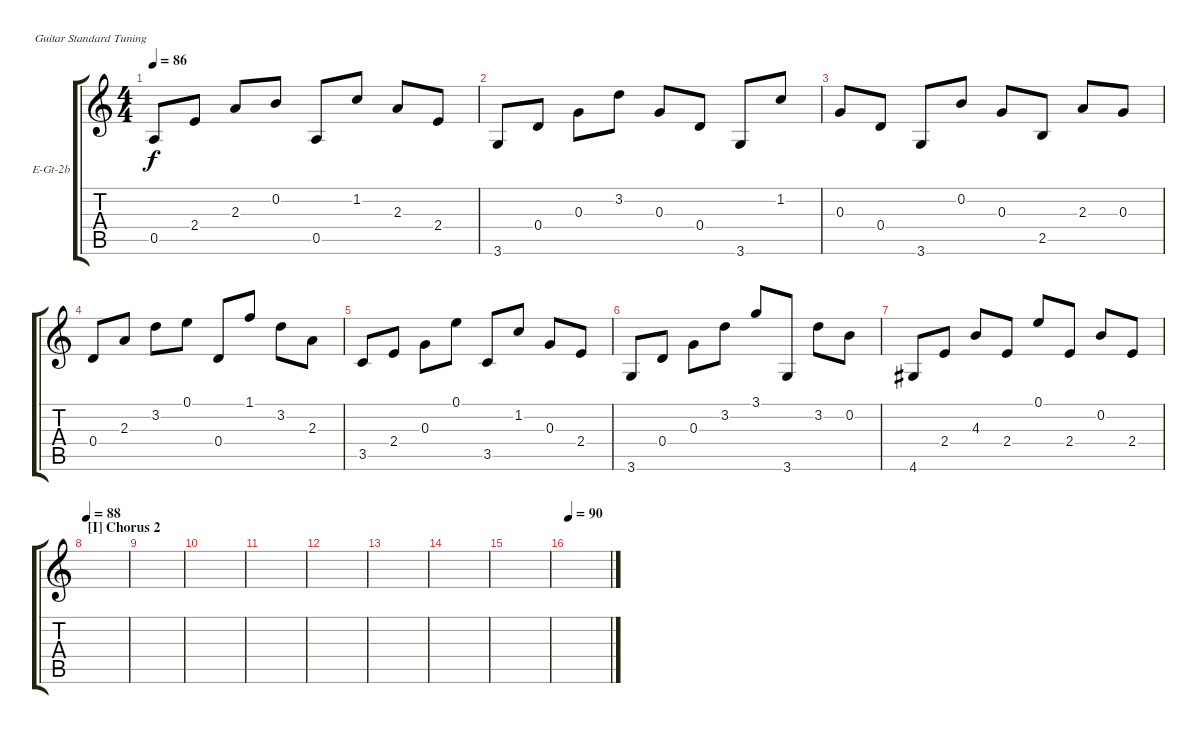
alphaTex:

\defaultSystemsLayout 4
\bracketExtendMode groupsimilarinstruments
\firstSystemTrackNameOrientation horizontal
\otherSystemsTrackNameOrientation horizontal
\track ("Electric Guitar 2b" "E-Gt-2b") {instrument electricguitarclean}
\staff {score tabs}
\tuning (E4 B3 G3 D3 A2 E2)
\ts (4 4)
\tempo 86
\clef g2
\ks c
0.5.8{dy f} 2.4.8 2.3.8 0.2.8 0.5.8 1.2.8 2.3.8 2.4.8 |
3.6.8 0.4.8 0.3.8 3.2.8 0.3.8 0.4.8 3.6.8 1.2.8 |
0.3.8 0.4.8 3.6.8 0.2.8 0.3.8 2.5.8 2.3.8 0.3.8 |
0.4.8 2.3.8 3.2.8 0.1.8 0.4.8 1.1.8 3.2.8 2.3.8 |
3.5.8 2.4.8 0.3.8 0.1.8 3.5.8 1.2.8 0.3.8 2.4.8 |
3.6.8 0.4.8 0.3.8 3.2.8 3.1.8 3.6.8 3.2.8 0.2.8 |
4.6.8 2.4.8 4.3.8 2.4.8 0.1.8 2.4.8 0.2.8 2.4.8 |
\section ("I" "Chorus 2")
\tempo 88
|
|
|
|
|
|
|
|
\tempo 90
